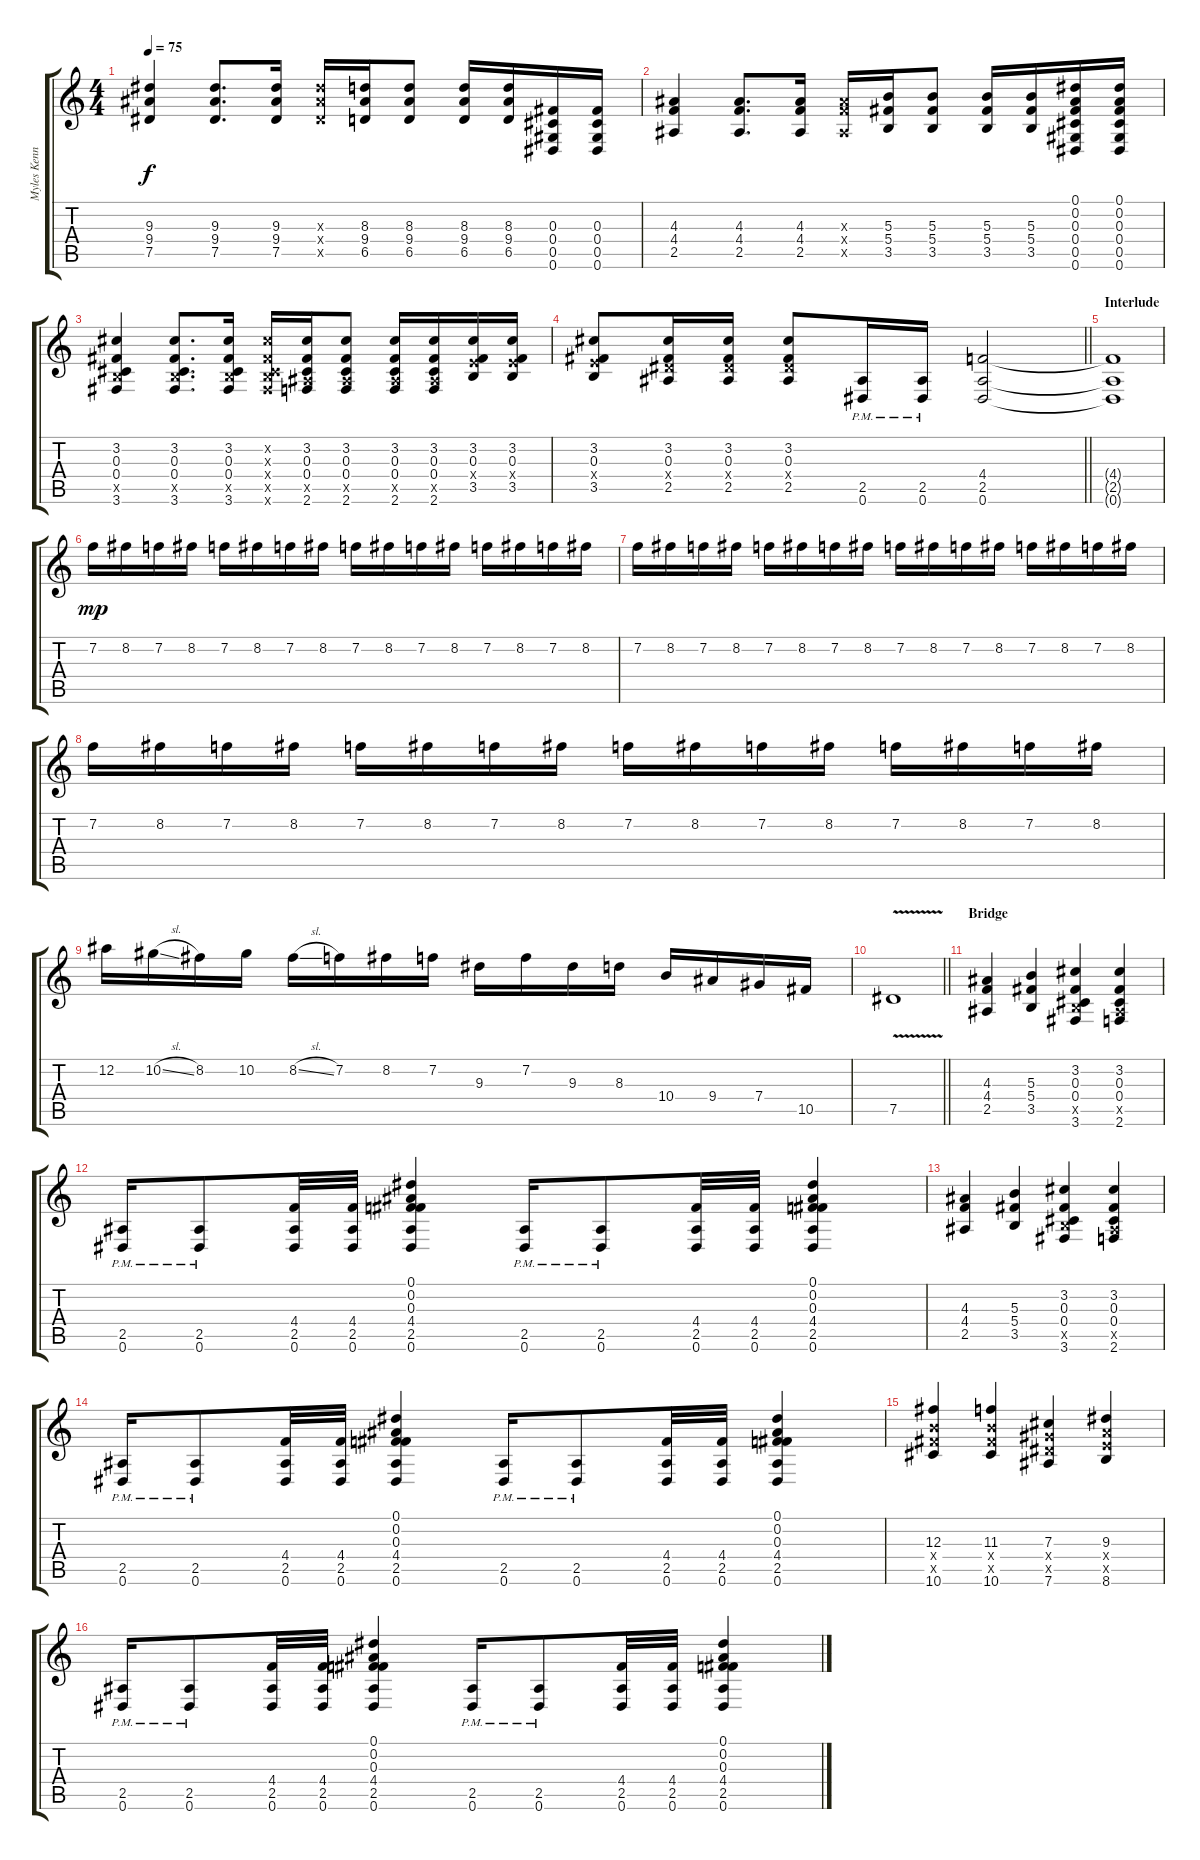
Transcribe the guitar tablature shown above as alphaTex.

\track ("Myles Kennedy" "Myles Kenn") {instrument electricguitarclean}
\staff {score tabs}
\tuning (Eb4 Bb3 Gb3 Db3 Ab2 Eb2) {hide}
\ts (4 4)
\tempo 75
\clef g2
\ks c
(9.3 9.4 7.5).4{dy f} (9.3 9.4 7.5).8{d} (9.3 9.4 7.5).16 (9.3{x} 9.4{x} 7.5{x}).16 (8.3 9.4 6.5).16 (8.3 9.4 6.5).8 (8.3 9.4 6.5).16 (8.3 9.4 6.5).16 (0.3 0.4 0.5 0.6).16 (0.3 0.4 0.5 0.6).16 |
(4.3 4.4 2.5).4 (4.3 4.4 2.5).8{d} (4.3 4.4 2.5).16 (4.3{x} 4.4{x} 2.5{x}).16 (5.3 5.4 3.5).16 (5.3 5.4 3.5).8 (5.3 5.4 3.5).16 (5.3 5.4 3.5).16 (0.1 0.2 0.3 0.4 0.5 0.6).16 (0.1 0.2 0.3 0.4 0.5 0.6).16 |
(3.2 0.3 0.4 3.5{x} 3.6).4 (3.2 0.3 0.4 3.5{x} 3.6).8{d} (3.2 0.3 0.4 3.5{x} 3.6).16 (3.2{x} 0.3{x} 0.4{x} 3.5{x} 3.6{x}).16 (3.2 0.3 0.4 2.5{x} 2.6).16 (3.2 0.3 0.4 2.5{x} 2.6).8 (3.2 0.3 0.4 2.5{x} 2.6).16 (3.2 0.3 0.4 2.5{x} 2.6).16 (3.2 0.3 3.4{x} 3.5).16 (3.2 0.3 3.4{x} 3.5).16 |
\barLineRight lightlight
(3.2 0.3 3.4{x} 3.5).8 (3.2 0.3 2.4{x} 2.5).16 (3.2 0.3 2.4{x} 2.5).16 (3.2 0.3 2.4{x} 2.5).8 (2.5{pm} 0.6{pm}).16 (2.5{pm} 0.6{pm}).16 (4.4 2.5 0.6).2 |
\section ("" "Interlude")
(4.4{t} 2.5{t} 0.6{t}).1{volume 0} |
7.2.16{dy mp volume 6 instrument electricguitarclean} 8.2.16 7.2.16 8.2.16 7.2.16 8.2.16 7.2.16 8.2.16 7.2.16 8.2.16 7.2.16 8.2.16 7.2.16 8.2.16 7.2.16 8.2.16 |
7.2.16 8.2.16 7.2.16 8.2.16 7.2.16 8.2.16 7.2.16 8.2.16 7.2.16 8.2.16 7.2.16 8.2.16 7.2.16 8.2.16 7.2.16 8.2.16 |
7.2.16{volume 13 instrument electricguitarclean} 8.2.16 7.2.16 8.2.16 7.2.16 8.2.16 7.2.16 8.2.16 7.2.16 8.2.16 7.2.16 8.2.16 7.2.16 8.2.16 7.2.16 8.2.16 |
12.2.16 10.2{sl}.16 8.2.16 10.2.16 8.2{sl}.16 7.2.16 8.2.16 7.2.16 9.3.16 7.2.16 9.3.16 8.3.16 10.4.16 9.4.16 7.4.16 10.5.16 |
\barLineRight lightlight
7.5{v}.1 |
\section ("" "Bridge")
(4.3 4.4 2.5).4{instrument distortionguitar} (5.3 5.4 3.5).4 (3.2 0.3 0.4 3.5{x} 3.6).4 (3.2 0.3 0.4 2.5{x} 2.6).4 |
(2.5{pm} 0.6{pm}).16 (2.5{pm} 0.6{pm}).8 (4.4 2.5 0.6).32 (4.4 2.5 0.6).32 (0.1 0.2 0.3 4.4 2.5 0.6).4 (2.5{pm} 0.6{pm}).16 (2.5{pm} 0.6{pm}).8 (4.4 2.5 0.6).32 (4.4 2.5 0.6).32 (0.1 0.2 0.3 4.4 2.5 0.6).4 |
(4.3 4.4 2.5).4 (5.3 5.4 3.5).4 (3.2 0.3 0.4 3.5{x} 3.6).4 (3.2 0.3 0.4 2.5{x} 2.6).4 |
(2.5{pm} 0.6{pm}).16 (2.5{pm} 0.6{pm}).8 (4.4 2.5 0.6).32 (4.4 2.5 0.6).32 (0.1 0.2 0.3 4.4 2.5 0.6).4 (2.5{pm} 0.6{pm}).16 (2.5{pm} 0.6{pm}).8 (4.4 2.5 0.6).32 (4.4 2.5 0.6).32 (0.1 0.2 0.3 4.4 2.5 0.6).4 |
(12.3 10.4{x} 10.5{x} 10.6).4 (11.3 10.4{x} 10.5{x} 10.6).4 (7.3 7.4{x} 7.5{x} 7.6).4 (9.3 8.4{x} 8.5{x} 8.6).4 |
(2.5{pm} 0.6{pm}).16 (2.5{pm} 0.6{pm}).8 (4.4 2.5 0.6).32 (4.4 2.5 0.6).32 (0.1 0.2 0.3 4.4 2.5 0.6).4 (2.5{pm} 0.6{pm}).16 (2.5{pm} 0.6{pm}).8 (4.4 2.5 0.6).32 (4.4 2.5 0.6).32 (0.1 0.2 0.3 4.4 2.5 0.6).4
